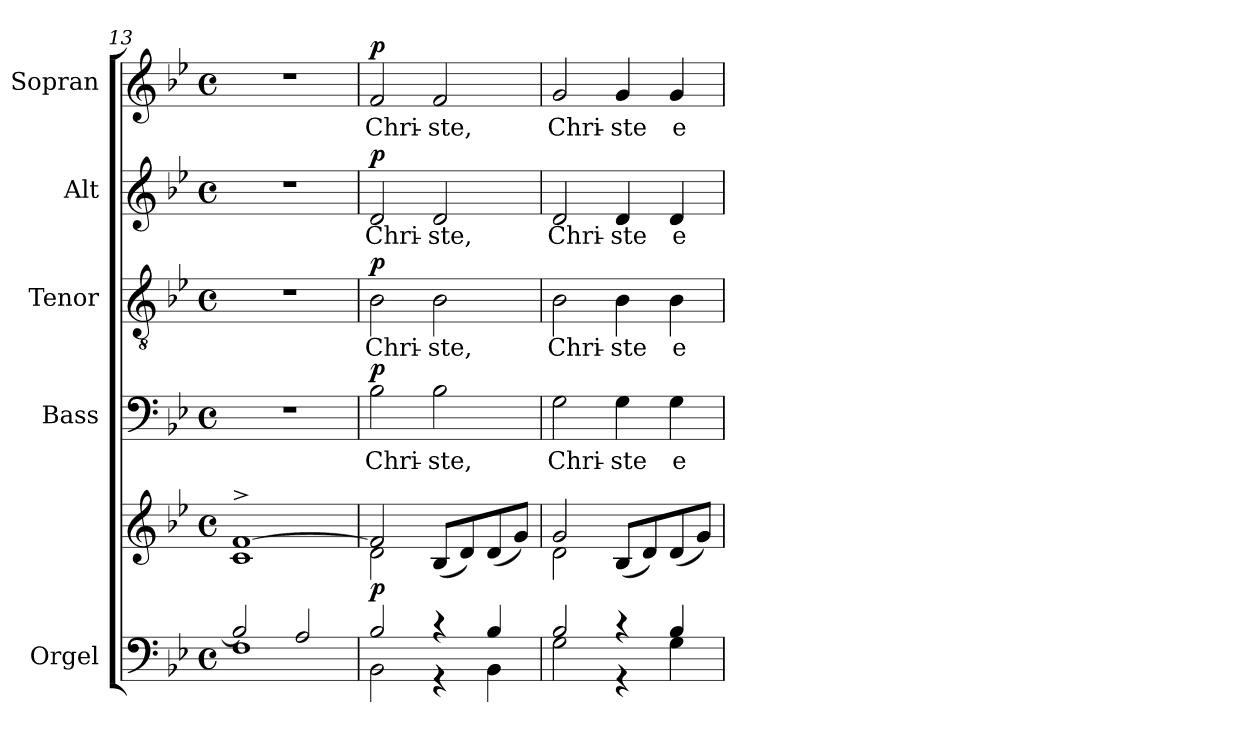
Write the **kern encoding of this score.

**kern	**kern	**dynam	**kern	**text	**dynam	**kern	**text	**dynam	**kern	**text	**dynam	**kern	**text	**dynam
*part5	*part5	*part5	*part4	*part4	*part4	*part3	*part3	*part3	*part2	*part2	*part2	*part1	*part1	*part1
*staff6	*staff5	*staff5/6	*staff4	*staff4	*staff4	*staff3	*staff3	*staff3	*staff2	*staff2	*staff2	*staff1	*staff1	*staff1
*I"Orgel	*	*	*I"Bass	*	*	*I"Tenor	*	*	*I"Alt	*	*	*I"Sopran	*	*
*I'Org.	*	*	*I'B.	*	*	*I'T.	*	*	*I'A.	*	*	*I'S.	*	*
*clefF4	*clefG2	*	*clefF4	*	*	*clefGv2	*	*	*clefG2	*	*	*clefG2	*	*
*k[b-e-]	*k[b-e-]	*	*k[b-e-]	*	*	*k[b-e-]	*	*	*k[b-e-]	*	*	*k[b-e-]	*	*
*B-:	*B-:	*	*B-:	*	*	*B-:	*	*	*B-:	*	*	*B-:	*	*
*M4/4	*M4/4	*	*M4/4	*	*	*M4/4	*	*	*M4/4	*	*	*M4/4	*	*
*met(c)	*met(c)	*	*met(c)	*	*	*met(c)	*	*	*met(c)	*	*	*met(c)	*	*
=13	=13	=13	=13	=13	=13	=13	=13	=13	=13	=13	=13	=13	=13	=13
*^	*^	*	*	*	*	*	*	*	*	*	*	*	*	*
2B-/]	1F	[>1f^>	1c	.	1r	.	.	1r	.	.	1r	.	.	1r	.	.
2A/	.	.	.	.	.	.	.	.	.	.	.	.	.	.	.	.
=14	=14	=14	=14	=14	=14	=14	=14	=14	=14	=14	=14	=14	=14	=14	=14	=14
!	!	!	!	!LO:DY:b	!	!LO:LY:b	!LO:DY:a	!	!LO:LY:b	!LO:DY:a	!	!LO:LY:b	!LO:DY:a	!	!LO:LY:b	!LO:DY:a
2B-/	2BB-\	2f/]	2d\	p	2B-\	Chri-	p	2B-\	Chri-	p	2d/	Chri-	p	2f/	Chri-	p
!	!	!	!	!	!	!LO:LY:b	!	!	!LO:LY:b	!	!	!LO:LY:b	!	!	!LO:LY:b	!
4r	4r	(<8B-/L	2ryy	.	2B-\	-ste,	.	2B-\	-ste,	.	2d/	-ste,	.	2f/	-ste,	.
.	.	8d/)	.	.	.	.	.	.	.	.	.	.	.	.	.	.
4B-/	4BB-\	(<8d/	.	.	.	.	.	.	.	.	.	.	.	.	.	.
.	.	8g/J)	.	.	.	.	.	.	.	.	.	.	.	.	.	.
!!LO:PB:g=z
=15	=15	=15	=15	=15	=15	=15	=15	=15	=15	=15	=15	=15	=15	=15	=15	=15
!	!	!	!	!	!	!LO:LY:b	!	!	!LO:LY:b	!	!	!LO:LY:b	!	!	!LO:LY:b	!
2B-/	2G\	2g/	2d\	.	2G\	Chri-	.	2B-\	Chri-	.	2d/	Chri-	.	2g/	Chri-	.
!	!	!	!	!	!	!LO:LY:b	!	!	!LO:LY:b	!	!	!LO:LY:b	!	!	!LO:LY:b	!
4r	4r	(<8B-/L	2ryy	.	4G\	-ste	.	4B-\	-ste	.	4d/	-ste	.	4g/	-ste	.
.	.	8d/)	.	.	.	.	.	.	.	.	.	.	.	.	.	.
!	!	!	!	!	!	!LO:LY:b	!	!	!LO:LY:b	!	!	!LO:LY:b	!	!	!LO:LY:b	!
4B-/	4G\	(<8d/	.	.	4G\	e-	.	4B-\	e-	.	4d/	e-	.	4g/	e-	.
.	.	8g/J)	.	.	.	.	.	.	.	.	.	.	.	.	.	.
*v	*v	*	*	*	*	*	*	*	*	*	*	*	*	*	*	*
*	*v	*v	*	*	*	*	*	*	*	*	*	*	*	*	*
=	=	=	=	=	=	=	=	=	=	=	=	=	=	=
*-	*-	*-	*-	*-	*-	*-	*-	*-	*-	*-	*-	*-	*-	*-
